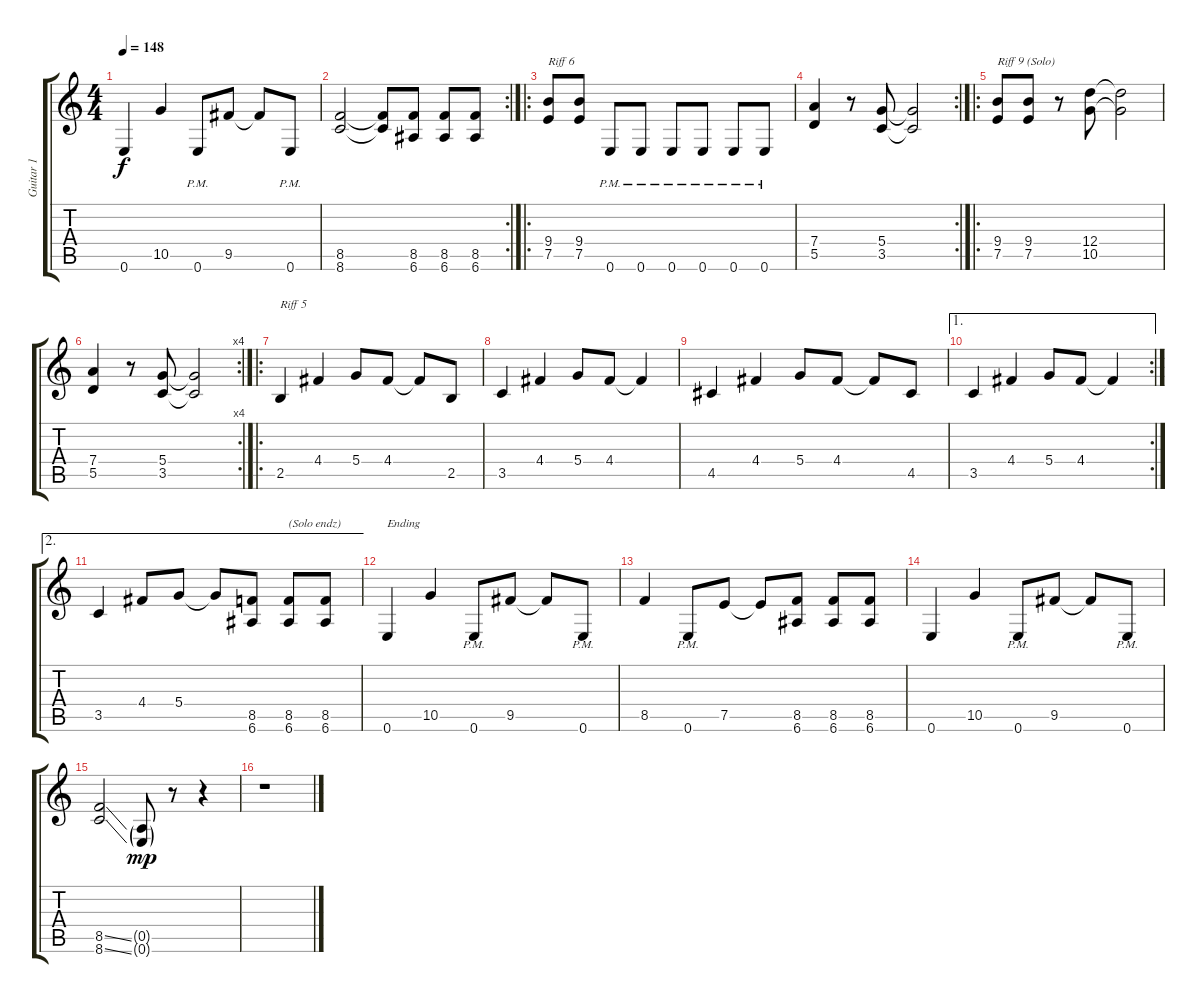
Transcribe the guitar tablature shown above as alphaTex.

\track ("Guitar 1" "Guitar 1") {instrument distortionguitar}
\staff {score tabs}
\tuning (E4 B3 G3 D3 A2 E2) {hide}
\ts (4 4)
\tempo 148
\clef g2
\ks c
0.6.4{dy f} 10.5.4 0.6{pm}.8 9.5.8 9.5{t}.8 0.6{pm}.8 |
\rc 2
(8.5 8.6).2 (8.5{t} 8.6{t}).8 (8.5 6.6).8 (8.5 6.6).8 (8.5 6.6).8 |
\ro
(9.4 7.5).8{txt "Riff 6"} (9.4 7.5).8 0.6{pm}.8 0.6{pm}.8 0.6{pm}.8 0.6{pm}.8 0.6{pm}.8 0.6{pm}.8 |
\rc 2
(7.4 5.5).4 r.8 (5.4 3.5).8 (5.4{t} 3.5{t}).2 |
\ro
(9.4 7.5).8{txt "Riff 9 (Solo)"} (9.4 7.5).8 r.8 (12.4 10.5).8 (12.4{t} 10.5{t}).2 |
\rc 4
(7.4 5.5).4 r.8 (5.4 3.5).8 (5.4{t} 3.5{t}).2 |
\ro
2.5.4{txt "Riff 5"} 4.4.4 5.4.8 4.4.8 4.4{t}.8 2.5.8 |
3.5.4 4.4.4 5.4.8 4.4.8 4.4{t}.4 |
4.5.4 4.4.4 5.4.8 4.4.8 4.4{t}.8 4.5.8 |
\ae 1
\rc 2
3.5.4 4.4.4 5.4.8 4.4.8 4.4{t}.4 |
\ae 2
3.5.4 4.4.8 5.4.8 5.4{t}.8 (8.5 6.6).8 (8.5 6.6).8{txt "(Solo endz)"} (8.5 6.6).8 |
0.6.4{txt "Ending"} 10.5.4 0.6{pm}.8 9.5.8 9.5{t}.8 0.6{pm}.8 |
8.5.4 0.6{pm}.8 7.5.8 7.5{t}.8 (8.5 6.6).8 (8.5 6.6).8 (8.5 6.6).8 |
0.6.4 10.5.4 0.6{pm}.8 9.5.8 9.5{t}.8 0.6{pm}.8 |
(8.5{ss} 8.6{ss}).2 (0.5{g} 0.6{g}).8{dy mp volume 0} r.8 r.4 |
r.1
